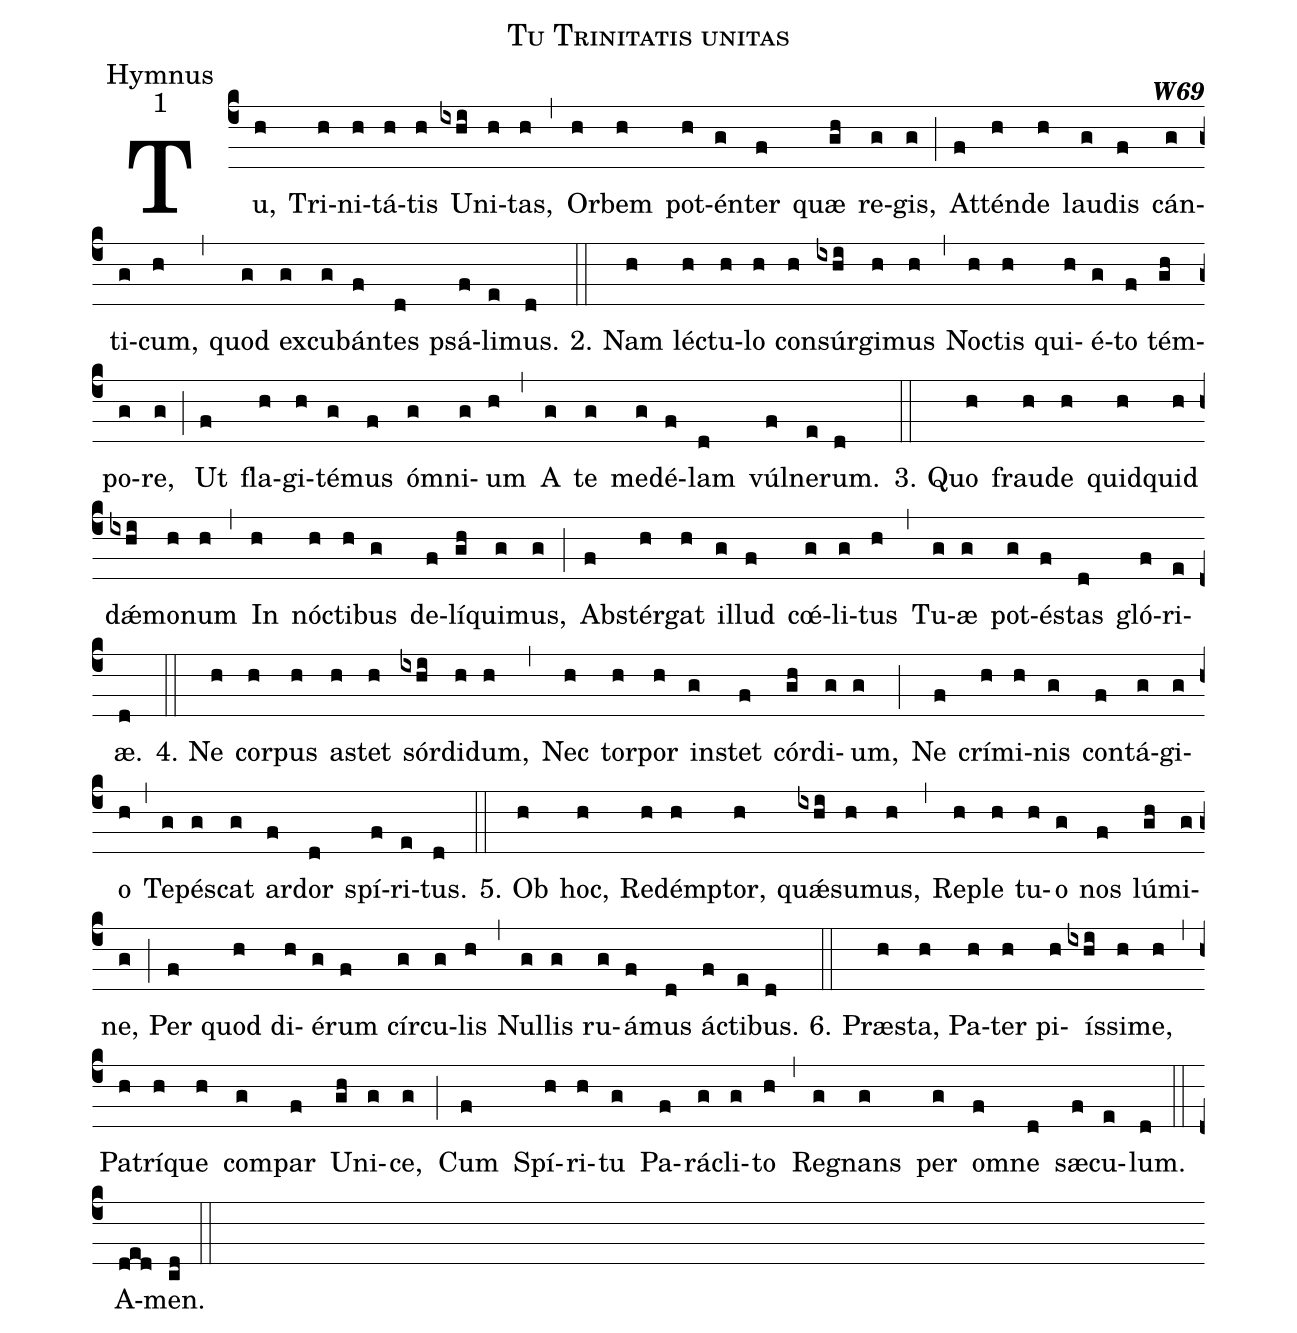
name:Tu Trinitatis unitas;
office-part:Hymnus;
mode:1;
commentary:{\bfseries W69};
%%
(c4) Tu,(h) Tri(h)ni(h)tá(h)tis(h) U(ixhi)ni(h)tas,(h) (,) Or(h)bem(h) pot(h)én(g)ter(f) quæ(gh) re(g)gis,(g) (;)
At(f)tén(h)de(h) lau(g)dis(f) cán(g)ti(g)cum,(h) (,) quod(g) ex(g)cu(g)bán(f)tes(d) psá(f)li(e)mus.(d) (::)
2. Nam(h) léc(h)tu(h)lo(h) con(h)súr(ixhi)gi(h)mus(h) (,) Noc(h)tis(h) qui(h)é(g)to(f) tém(gh)po(g)re,(g) (;)
Ut(f) fla(h)gi(h)té(g)mus(f) óm(g)ni(g)um(h) (,) A(g) te(g) me(g)dé(f)lam(d) vúl(f)ne(e)rum.(d) (::)

3. Quo(h) frau(h)de(h) quid(h)quid(h) dǽ(ixhi)mo(h)num(h) (,) In(h) nóc(h)ti(h)bus(g) de(f)lí(gh)qui(g)mus,(g) (;)
Abs(f)tér(h)gat(h) il(g)lud(f) cœ́(g)li(g)tus(h) (,) Tu(g)æ(g) pot(g)és(f)tas(d) gló(f)ri(e)æ.(d) (::)

4. Ne(h) cor(h)pus(h) a(h)stet(h) sór(ixhi)di(h)dum,(h) (,) Nec(h) tor(h)por(h) in(g)stet(f) cór(gh)di(g)um,(g) (;)
Ne(f) crí(h)mi(h)nis(g) con(f)tá(g)gi(g)o(h) (,) Te(g)pés(g)cat(g) ar(f)dor(d) spí(f)ri(e)tus.(d)  (::)

5. Ob(h) hoc,(h) Red(h)émp(h)tor,(h) quǽ(ixhi)su(h)mus,(h) (,) Re(h)ple(h) tu(h)o(g) nos(f) lú(gh)mi(g)ne,(g) (;)
Per(f) quod(h) di(h)é(g)rum(f) cír(g)cu(g)lis(h) (,) Nul(g)lis(g) ru(g)á(f)mus(d) ác(f)ti(e)bus.(d) (::)

6. Præ(h)sta,(h) Pa(h)ter(h) pi(h)ís(ixhi)si(h)me,(h) (,) Pa(h)trí(h)que(h) com(g)par(f) U(gh)ni(g)ce,(g) (;)
Cum(f) Spí(h)ri(h)tu(g) Pa(f)rá(g)cli(g)to(h) (,) Re(g)gnans(g) per(g) om(f)ne(d) sæ(f)cu(e)lum.(d) (::)

A(ded)men.(cd) (::)
